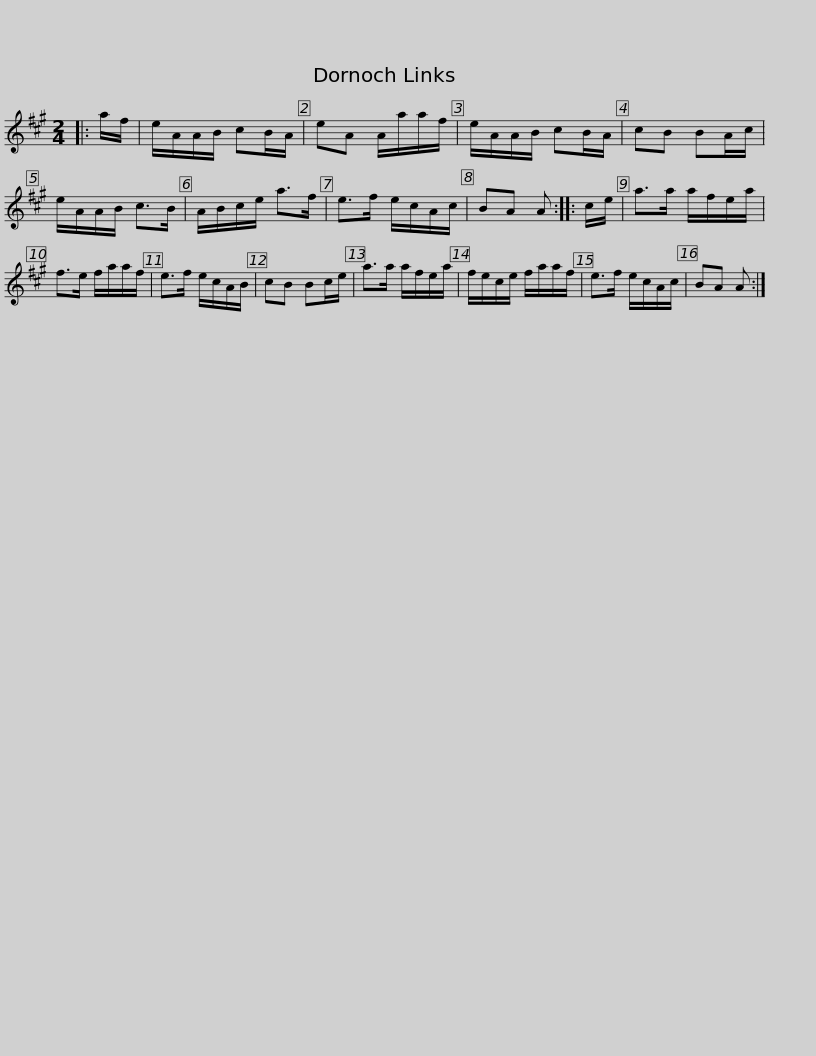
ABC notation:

X:1
L:1/8
M:2/4
I:linebreak $
K:A
V:1 treble
V:1
|: a/f/ | e/A/A/B/ cB/A/ | eA A/a/a/f/ | e/A/A/B/ cB/A/ | cB BA/c/ | %5
 e/A/A/B/ c>B | A/B/c/e/ a>f |$ e>f e/c/A/c/ | BA A :: c/e/ | %10
 a>a a/f/e/a/ | f>e f/a/a/f/ | e>f e/c/A/B/ | cB Bc/e/ | a>a a/f/e/a/ |$ %15
 f/e/c/e/ f/a/a/f/ | e>f e/c/A/c/ | BA A :| %18
